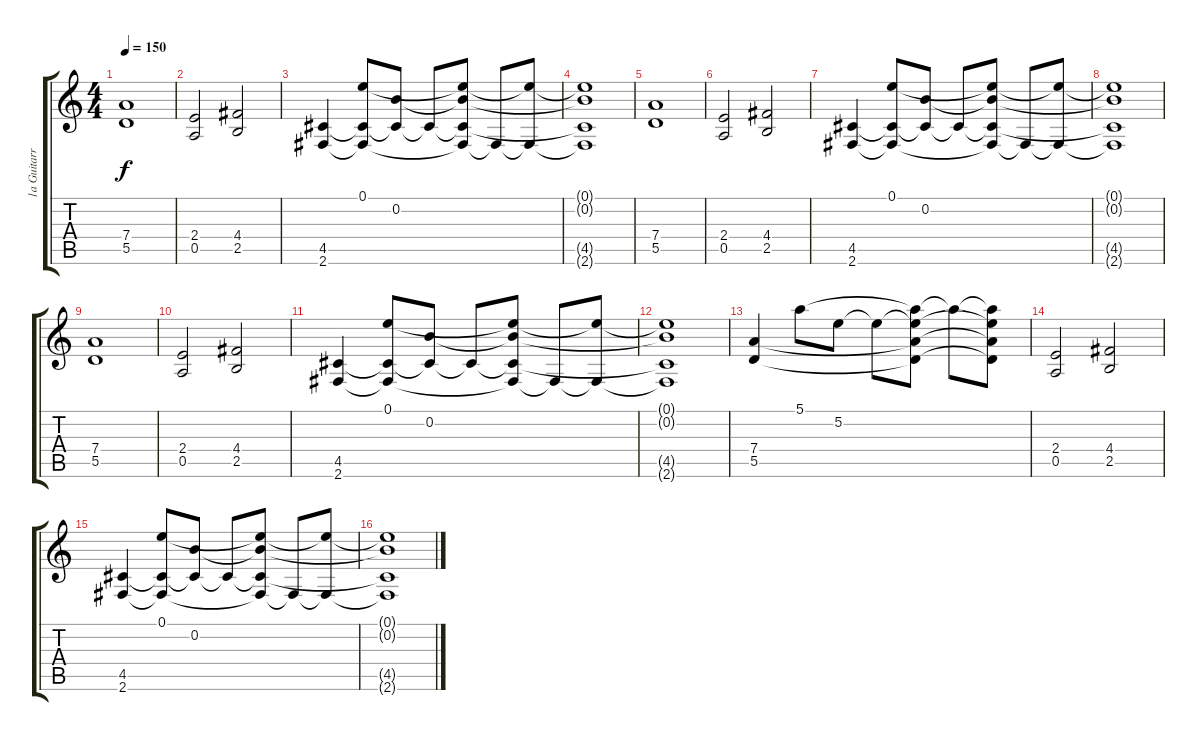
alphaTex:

\track ("1a Guitarra" "1a Guitarr") {instrument distortionguitar}
\staff {score tabs}
\tuning (E4 B3 G3 D3 A2 E2) {hide}
\ts (4 4)
\tempo 150
\clef g2
\ks c
(7.4 5.5).1{dy f} |
(2.4 0.5).2 (4.4 2.5).2 |
(4.5 2.6).4 (0.1 4.5{t} 2.6{t}).8 (0.2 4.5{t}).8 4.5{t}.8 (0.1{t} 0.2{t} 4.5{t} 2.6{t}).8 2.6{t}.8 (0.1{t} 2.6{t}).8 |
(0.1{t} 0.2{t} 4.5{t} 2.6{t}).1 |
(7.4 5.5).1 |
(2.4 0.5).2 (4.4 2.5).2 |
(4.5 2.6).4 (0.1 4.5{t} 2.6{t}).8 (0.2 4.5{t}).8 4.5{t}.8 (0.1{t} 0.2{t} 4.5{t} 2.6{t}).8 2.6{t}.8 (0.1{t} 2.6{t}).8 |
(0.1{t} 0.2{t} 4.5{t} 2.6{t}).1 |
(7.4 5.5).1 |
(2.4 0.5).2 (4.4 2.5).2 |
(4.5 2.6).4 (0.1 4.5{t} 2.6{t}).8 (0.2 4.5{t}).8 4.5{t}.8 (0.1{t} 0.2{t} 4.5{t} 2.6{t}).8 2.6{t}.8 (0.1{t} 2.6{t}).8 |
(0.1{t} 0.2{t} 4.5{t} 2.6{t}).1 |
(7.4 5.5).4 5.1.8 5.2.8 5.2{t}.8 (5.1{t} 5.2{t} 7.4{t} 5.5{t}).8 5.1{t}.8 (5.1{t} 5.2{t} 7.4{t} 5.5{t}).8 |
(2.4 0.5).2 (4.4 2.5).2 |
(4.5 2.6).4 (0.1 4.5{t} 2.6{t}).8 (0.2 4.5{t}).8 4.5{t}.8 (0.1{t} 0.2{t} 4.5{t} 2.6{t}).8 2.6{t}.8 (0.1{t} 2.6{t}).8 |
(0.1{t} 0.2{t} 4.5{t} 2.6{t}).1
